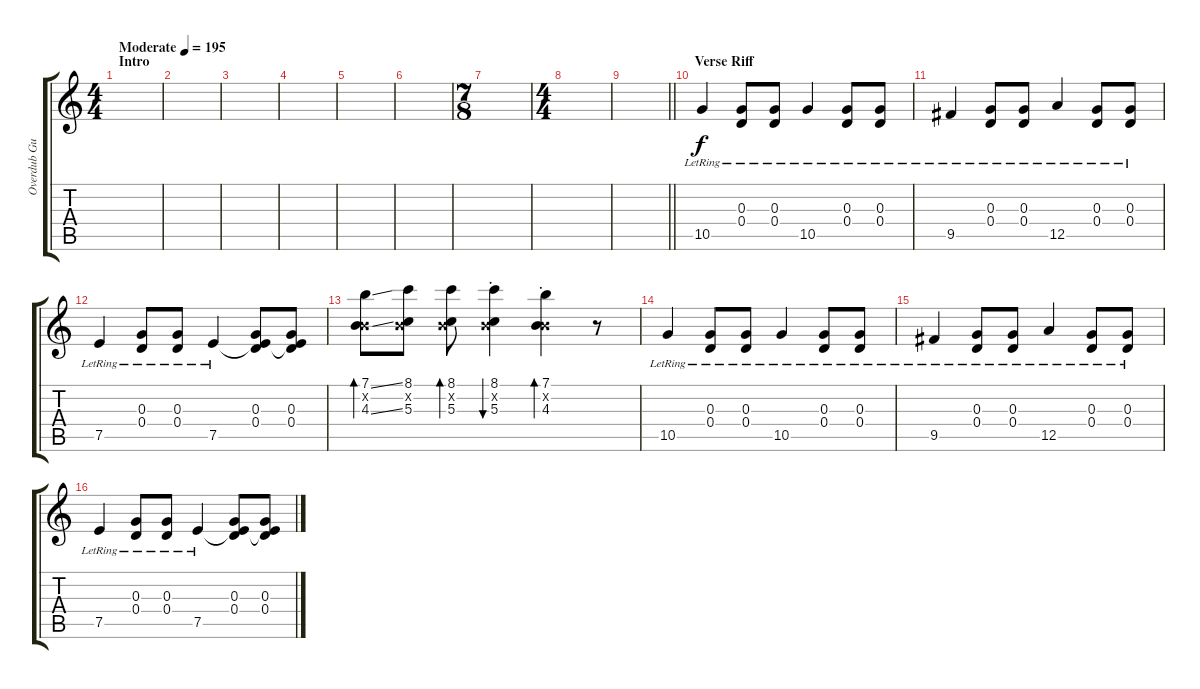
\track ("Overdub Guitar 2" "Overdub Gu") {instrument acousticguitarsteel}
\staff {score tabs}
\tuning (E4 B3 G3 D3 A2 E2) {hide}
\ts (4 4)
\section ("" "Intro")
\tempo (195 "Moderate")
\clef g2
\ks c
|
|
|
|
|
|
\ts (7 8)
|
\ts (4 4)
|
\barLineRight lightlight
|
\section ("" "Verse Riff")
10.5{lr}.4 (0.3{lr} 0.4{lr}).8 (0.3{lr} 0.4{lr}).8 10.5{lr}.4 (0.3{lr} 0.4{lr}).8 (0.3{lr} 0.4{lr}).8 |
9.5{lr}.4 (0.3{lr} 0.4{lr}).8 (0.3{lr} 0.4{lr}).8 12.5{lr}.4 (0.3{lr} 0.4{lr}).8 (0.3{lr} 0.4{lr}).8 |
7.5{lr}.4 (0.3{lr} 0.4{lr}).8 (0.3{lr} 0.4{lr}).8 7.5{lr}.4 (0.3 0.4 7.5{t}).8 (0.3 0.4 7.5{t}).8 |
(7.1{ss} 0.2{x} 4.3{ss}).8{bd 60 volume 8} (8.1 0.2{x} 5.3).8 (8.1 0.2{x} 5.3).8{bd 60} (8.1{st} 0.2{x} 5.3{st}).4{bu 60} (7.1{st} 0.2{x} 4.3{st}).4{bd 60} r.8{volume 9} |
10.5{lr}.4 (0.3{lr} 0.4{lr}).8 (0.3{lr} 0.4{lr}).8 10.5{lr}.4 (0.3{lr} 0.4{lr}).8 (0.3{lr} 0.4{lr}).8 |
9.5{lr}.4 (0.3{lr} 0.4{lr}).8 (0.3{lr} 0.4{lr}).8 12.5{lr}.4 (0.3{lr} 0.4{lr}).8 (0.3{lr} 0.4{lr}).8 |
7.5{lr}.4 (0.3{lr} 0.4{lr}).8 (0.3{lr} 0.4{lr}).8 7.5{lr}.4 (0.3 0.4 7.5{t}).8 (0.3 0.4 7.5{t}).8
